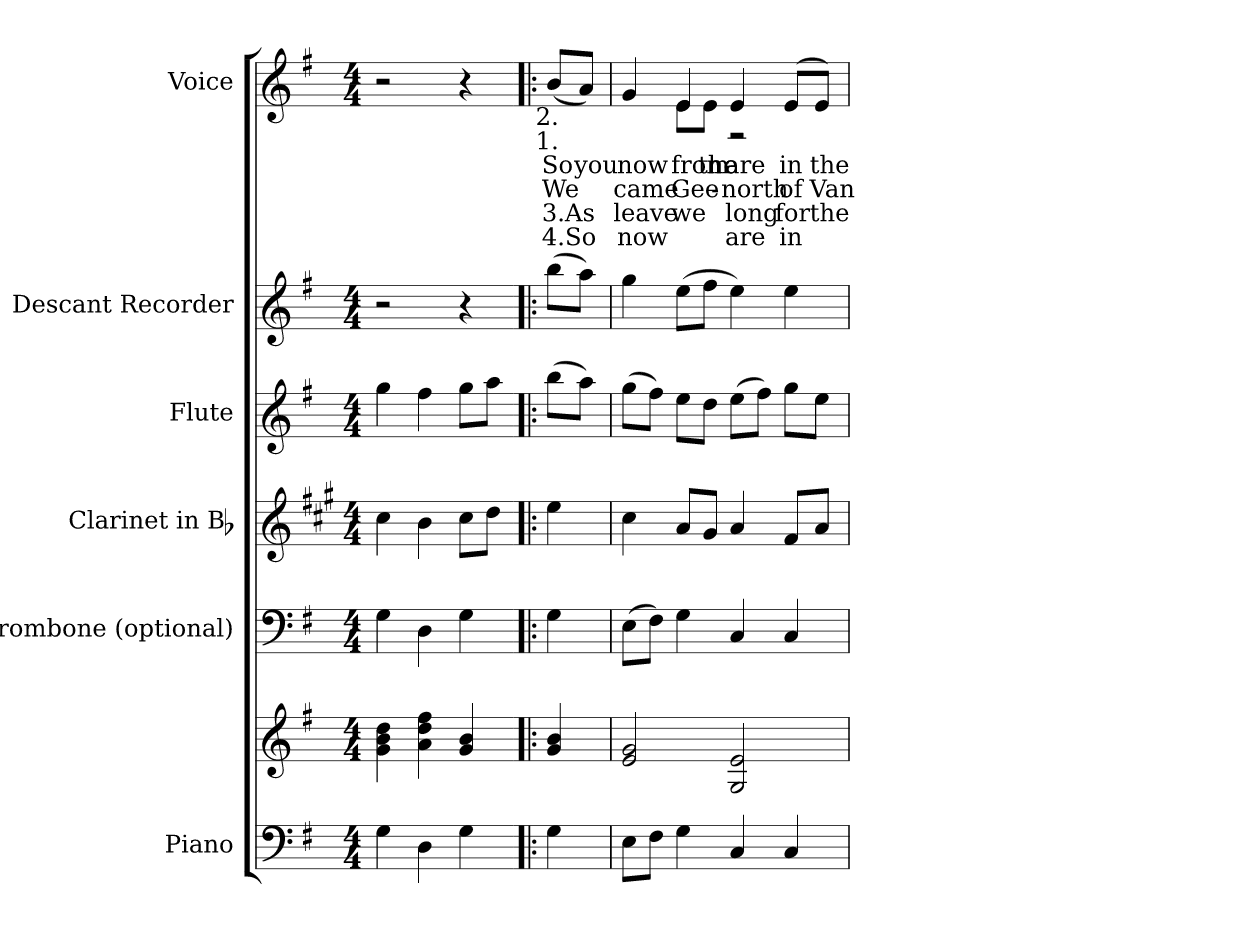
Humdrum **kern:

**kern	**kern	**kern	**kern	**kern	**kern	**kern	**text	**text	**text	**text
*part6	*part6	*part5	*part4	*part3	*part2	*part1	*part1	*part1	*part1	*part1
*staff7	*staff6	*staff5	*staff4	*staff3	*staff2	*staff1	*staff1	*staff1	*staff1	*staff1
*I"Piano	*	*I"Trombone (optional)	*I"Clarinet in Bb	*I"Flute	*I"Descant Recorder	*I"Voice	*	*	*	*
*I'Pno.	*	*I'Tbn.	*I'Cl.	*I'Fl.	*I'D. Rec.	*I'Voice	*	*	*	*
!!LO:PB:g=z
*clefF4	*clefG2	*clefF4	*clefG2	*clefG2	*clefG2	*clefG2	*	*	*	*
*	*	*	*ITrd1c2	*	*ITrd-7c-12	*	*	*	*	*
*k[f#]	*k[f#]	*k[f#]	*k[f#]	*k[f#]	*k[f#]	*k[f#]	*	*	*	*
*G:	*G:	*G:	*G:	*G:	*G:	*G:	*	*	*	*
*M4/4	*M4/4	*M4/4	*M4/4	*M4/4	*M4/4	*M4/4	*	*	*	*
*MM132	*MM132	*MM132	*MM132	*MM132	*MM132	*MM132	*	*	*	*
=1	=1	=1	=1	=1	=1	=1	=1	=1	=1	=1
4Gi\	4gi\ 4bi 4ddi	4Gi\	4bi\	4ggi\	2r	2r	.	.	.	.
4Di\	4ai\ 4ddi 4ff#i	4Di\	4ai\	4ff#i\	.	.	.	.	.	.
4Gi\	4gi/ 4bi	4Gi\	8bi\L	8ggi\L	4r	4r	.	.	.	.
.	.	.	8cci\J	8aai\J	.	.	.	.	.	.
=1X1!|:	=1X1!|:	=1X1!|:	=1X1!|:	=1X1!|:	=1X1!|:	=1X1!|:	=1X1!|:	=1X1!|:	=1X1!|:	=1X1!|:
!	!	!	!	!	!	!LO:TX:b:cj:t=2.	!	!	!	!
!	!	!	!	!	!	!LO:TX:b:cj:t=1.	!	!	!	!
!	!	!	!	!	!	!	!LO:LY:b:color=#000000	!LO:LY:b:color=#000000	!LO:LY:b:color=#000000	!LO:LY:b:color=#000000
4Gi\	4gi/ 4bi	4Gi\	4ddi\	(8bbi\L	(8bbbi\L	(8bi/L	So	We	3.As	4.So
!	!	!	!	!	!	!	!LO:LY:b:color=#000000	!	!	!
.	.	.	.	8aai\J)	8aaai\J)	8ai/J)	you	.	.	.
=2	=2	=2	=2	=2	=2	=2	=2	=2	=2	=2
!	!	!	!	!	!	!LO:TX:a:t=Appendix 39	!	!	!	!
!	!	!	!	!	!	!	!LO:LY:b:color=#000000	!LO:LY:b:color=#000000	!LO:LY:b:color=#000000	!LO:LY:b:color=#000000
*	*	*	*	*	*	*^	*	*	*	*
8Ei\L	2ei/ 2gi	(8Ei\L	4bi\	(8ggi\L	4gggi\	4gi/	4ryy	now	came	leave	now
8F#i\J	.	8F#i\J)	.	8ff#i\J)	.	.	.	.	.	.	.
!	!	!	!	!	!	!	!	!LO:LY:b:color=#000000	!LO:LY:b:color=#000000	!LO:LY:b:color=#000000	!
!	!	!	!	!	!	!	!	!LO:LY:b:color=#000000	!	!	!
4Gi\	.	4Gi\	8gi/L	8eei\L	(8eeei\L	4ei/	8ei\L	from	Gee-	-we	.
!	!	!	!	!	!	!	!	!LO:LY:b:color=#000000	!	!	!
.	.	.	8f#i/J	8ddi\J	8fff#i\J	.	8ei\J	the	.	.	.
!	!	!	!	!	!	!	!	!LO:LY:b:color=#000000	!LO:LY:b:color=#000000	!LO:LY:b:color=#000000	!LO:LY:b:color=#000000
4Ci/	2Gi/ 2ei	4Ci/	4gi/	(8eei\L	4eeei\)	4ei/	2r	are	north	long	are
.	.	.	.	8ff#i\J)	.	.	.	.	.	.	.
!	!	!	!	!	!	!	!	!LO:LY:b:color=#000000	!LO:LY:b:color=#000000	!LO:LY:b:color=#000000	!LO:LY:b:color=#000000
4Ci/	.	4Ci/	8ei/L	8ggi\L	4eeei\	(8ei/L	.	in	of	for	in
!	!	!	!	!	!	!	!	!LO:LY:b:color=#000000	!LO:LY:b:color=#000000	!LO:LY:b:color=#000000	!
.	.	.	8gi/J	8eei\J	.	8ei/J)	.	the	Van-	the	.
*	*	*	*	*	*	*v	*v	*	*	*	*
=	=	=	=	=	=	=	=	=	=	=
*-	*-	*-	*-	*-	*-	*-	*-	*-	*-	*-
